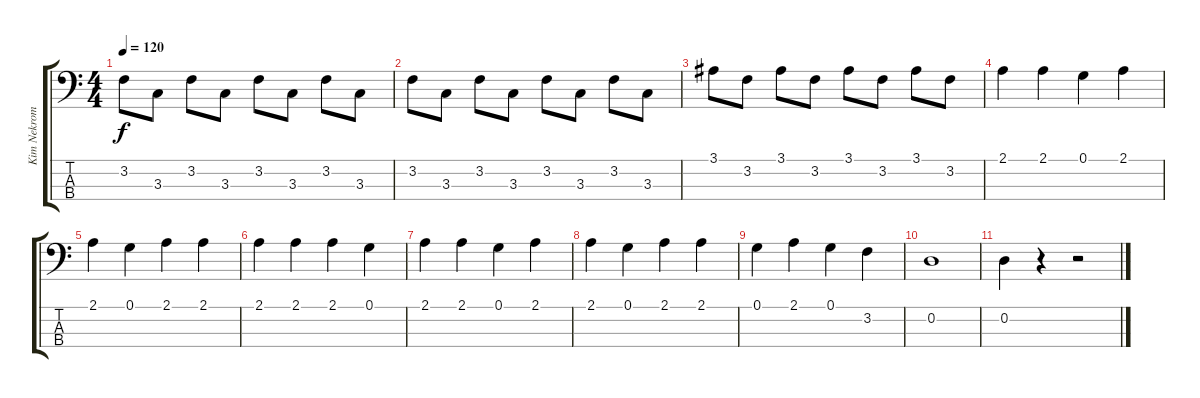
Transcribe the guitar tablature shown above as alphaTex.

\track ("Kim Nekroman - contrabass" "Kim Nekrom") {instrument electricbassfinger}
\staff {score tabs}
\tuning (G2 D2 A1 E1) {hide}
\ts (4 4)
\tempo 120
\clef f4
\ks c
3.2.8{dy f} 3.3.8 3.2.8 3.3.8 3.2.8 3.3.8 3.2.8 3.3.8 |
3.2.8 3.3.8 3.2.8 3.3.8 3.2.8 3.3.8 3.2.8 3.3.8 |
3.1.8 3.2.8 3.1.8 3.2.8 3.1.8 3.2.8 3.1.8 3.2.8 |
2.1.4 2.1.4 0.1.4 2.1.4 |
2.1.4 0.1.4 2.1.4 2.1.4 |
2.1.4 2.1.4 2.1.4 0.1.4 |
2.1.4 2.1.4 0.1.4 2.1.4 |
2.1.4 0.1.4 2.1.4 2.1.4 |
0.1.4 2.1.4 0.1.4 3.2.4 |
0.2.1 |
0.2.4 r.4 r.2
